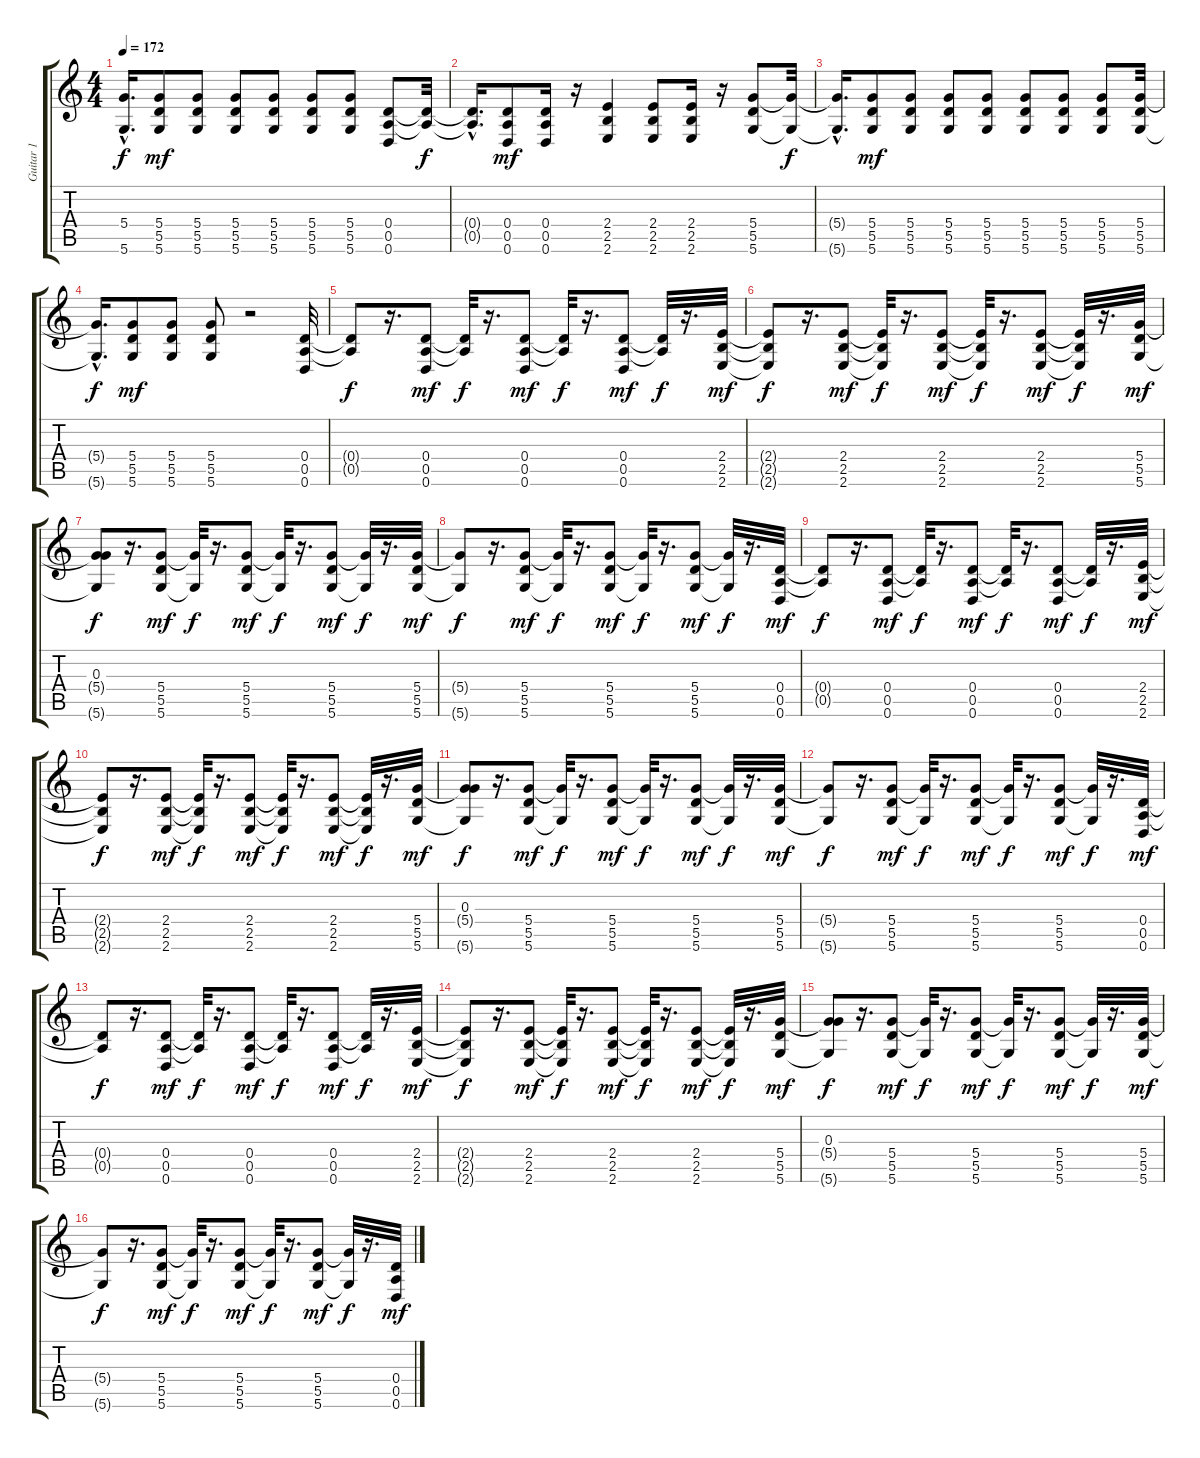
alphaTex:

\track ("Guitar 1" "Guitar 1") {instrument distortionguitar}
\staff {score tabs}
\tuning (E4 B3 G3 D3 A2 D2) {hide}
\ts (4 4)
\tempo 172
\clef g2
\ks c
(5.4{hac t} 5.6{hac t}).16{d dy f} (5.4 5.5 5.6).8{dy mf} (5.4 5.5 5.6).8 (5.4 5.5 5.6).8 (5.4 5.5 5.6).8 (5.4 5.5 5.6).8 (5.4 5.5 5.6).8 (0.4 0.5 0.6).8 (0.4{t} 0.5{t}).32{dy f} |
(0.4{hac t} 0.5{hac t}).16{d} (0.4 0.5 0.6).8{dy mf} (0.4 0.5 0.6).16 r.16 (2.4 2.5 2.6).4 (2.4 2.5 2.6).8 (2.4 2.5 2.6).16 r.16 (5.4 5.5 5.6).8 (5.4{t} 5.6{t}).32{dy f} |
(5.4{hac t} 5.6{hac t}).16{d} (5.4 5.5 5.6).8{dy mf} (5.4 5.5 5.6).8 (5.4 5.5 5.6).8 (5.4 5.5 5.6).8 (5.4 5.5 5.6).8 (5.4 5.5 5.6).8 (5.4 5.5 5.6).8 (5.4 5.5 5.6).32 |
(5.4{hac t} 5.6{hac t}).16{d dy f} (5.4 5.5 5.6).8{dy mf} (5.4 5.5 5.6).8 (5.4 5.5 5.6).8 r.2 (0.4 0.5 0.6).32 |
(0.4{t} 0.5{t}).8{dy f} r.16{d} (0.4 0.5 0.6).8{dy mf} (0.4{t} 0.5{t}).32{dy f} r.16{d} (0.4 0.5 0.6).8{dy mf} (0.4{t} 0.5{t}).32{dy f} r.16{d} (0.4 0.5 0.6).8{dy mf} (0.4{t} 0.5{t}).32{dy f} r.16{d} (2.4 2.5 2.6).32{dy mf} |
(2.4{t} 2.5{t} 2.6{t}).8{dy f} r.16{d} (2.4 2.5 2.6).8{dy mf} (2.4{t} 2.5{t} 2.6{t}).32{dy f} r.16{d} (2.4 2.5 2.6).8{dy mf} (2.4{t} 2.5{t} 2.6{t}).32{dy f} r.16{d} (2.4 2.5 2.6).8{dy mf} (2.4{t} 2.5{t} 2.6{t}).32{dy f} r.16{d} (5.4 5.5 5.6).32{dy mf} |
(0.3 5.4{t} 5.6{t}).8{dy f} r.16{d} (5.4 5.5 5.6).8{dy mf} (5.4{t} 5.6{t}).32{dy f} r.16{d} (5.4 5.5 5.6).8{dy mf} (5.4{t} 5.6{t}).32{dy f} r.16{d} (5.4 5.5 5.6).8{dy mf} (5.4{t} 5.6{t}).32{dy f} r.16{d} (5.4 5.5 5.6).32{dy mf} |
(5.4{t} 5.6{t}).8{dy f} r.16{d} (5.4 5.5 5.6).8{dy mf} (5.4{t} 5.6{t}).32{dy f} r.16{d} (5.4 5.5 5.6).8{dy mf} (5.4{t} 5.6{t}).32{dy f} r.16{d} (5.4 5.5 5.6).8{dy mf} (5.4{t} 5.6{t}).32{dy f} r.16{d} (0.4 0.5 0.6).32{dy mf} |
(0.4{t} 0.5{t}).8{dy f} r.16{d} (0.4 0.5 0.6).8{dy mf} (0.4{t} 0.5{t}).32{dy f} r.16{d} (0.4 0.5 0.6).8{dy mf} (0.4{t} 0.5{t}).32{dy f} r.16{d} (0.4 0.5 0.6).8{dy mf} (0.4{t} 0.5{t}).32{dy f} r.16{d} (2.4 2.5 2.6).32{dy mf} |
(2.4{t} 2.5{t} 2.6{t}).8{dy f} r.16{d} (2.4 2.5 2.6).8{dy mf} (2.4{t} 2.5{t} 2.6{t}).32{dy f} r.16{d} (2.4 2.5 2.6).8{dy mf} (2.4{t} 2.5{t} 2.6{t}).32{dy f} r.16{d} (2.4 2.5 2.6).8{dy mf} (2.4{t} 2.5{t} 2.6{t}).32{dy f} r.16{d} (5.4 5.5 5.6).32{dy mf} |
(0.3 5.4{t} 5.6{t}).8{dy f} r.16{d} (5.4 5.5 5.6).8{dy mf} (5.4{t} 5.6{t}).32{dy f} r.16{d} (5.4 5.5 5.6).8{dy mf} (5.4{t} 5.6{t}).32{dy f} r.16{d} (5.4 5.5 5.6).8{dy mf} (5.4{t} 5.6{t}).32{dy f} r.16{d} (5.4 5.5 5.6).32{dy mf} |
(5.4{t} 5.6{t}).8{dy f} r.16{d} (5.4 5.5 5.6).8{dy mf} (5.4{t} 5.6{t}).32{dy f} r.16{d} (5.4 5.5 5.6).8{dy mf} (5.4{t} 5.6{t}).32{dy f} r.16{d} (5.4 5.5 5.6).8{dy mf} (5.4{t} 5.6{t}).32{dy f} r.16{d} (0.4 0.5 0.6).32{dy mf} |
(0.4{t} 0.5{t}).8{dy f} r.16{d} (0.4 0.5 0.6).8{dy mf} (0.4{t} 0.5{t}).32{dy f} r.16{d} (0.4 0.5 0.6).8{dy mf} (0.4{t} 0.5{t}).32{dy f} r.16{d} (0.4 0.5 0.6).8{dy mf} (0.4{t} 0.5{t}).32{dy f} r.16{d} (2.4 2.5 2.6).32{dy mf} |
(2.4{t} 2.5{t} 2.6{t}).8{dy f} r.16{d} (2.4 2.5 2.6).8{dy mf} (2.4{t} 2.5{t} 2.6{t}).32{dy f} r.16{d} (2.4 2.5 2.6).8{dy mf} (2.4{t} 2.5{t} 2.6{t}).32{dy f} r.16{d} (2.4 2.5 2.6).8{dy mf} (2.4{t} 2.5{t} 2.6{t}).32{dy f} r.16{d} (5.4 5.5 5.6).32{dy mf} |
(0.3 5.4{t} 5.6{t}).8{dy f} r.16{d} (5.4 5.5 5.6).8{dy mf} (5.4{t} 5.6{t}).32{dy f} r.16{d} (5.4 5.5 5.6).8{dy mf} (5.4{t} 5.6{t}).32{dy f} r.16{d} (5.4 5.5 5.6).8{dy mf} (5.4{t} 5.6{t}).32{dy f} r.16{d} (5.4 5.5 5.6).32{dy mf} |
(5.4{t} 5.6{t}).8{dy f} r.16{d} (5.4 5.5 5.6).8{dy mf} (5.4{t} 5.6{t}).32{dy f} r.16{d} (5.4 5.5 5.6).8{dy mf} (5.4{t} 5.6{t}).32{dy f} r.16{d} (5.4 5.5 5.6).8{dy mf} (5.4{t} 5.6{t}).32{dy f} r.16{d} (0.4 0.5 0.6).32{dy mf}
